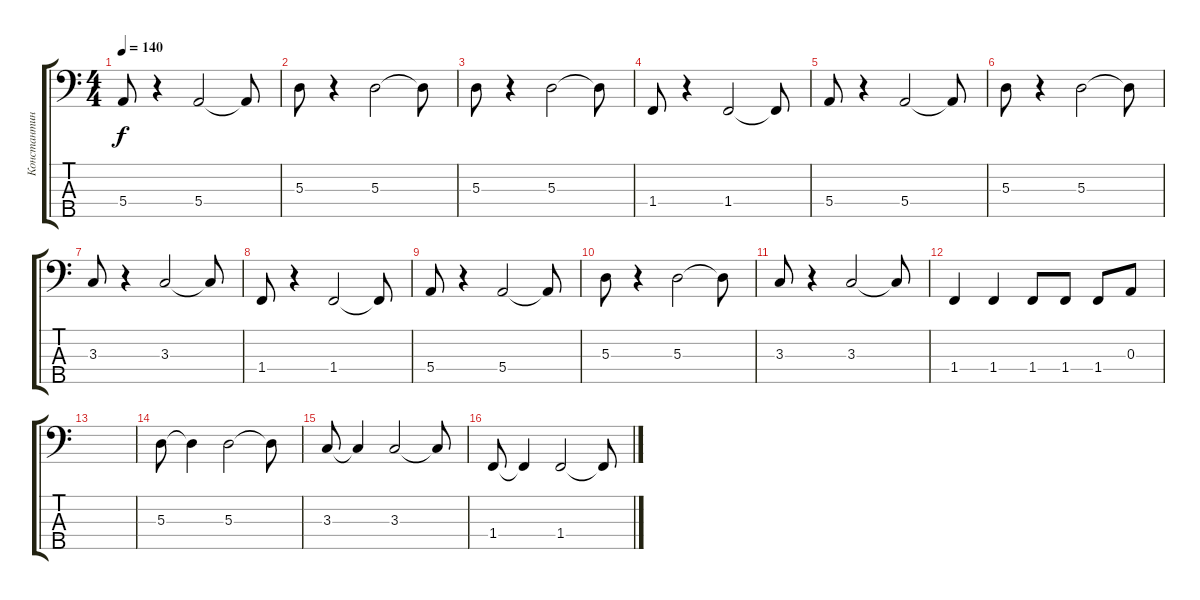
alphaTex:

\track ("Константин Бекрев" "Константин") {instrument electricbasspick}
\staff {score tabs}
\tuning (G2 D2 A1 E1 B0) {hide}
\ts (4 4)
\tempo 140
\clef f4
\ks c
5.4.8{dy f} r.4 5.4.2 5.4{t}.8 |
5.3.8 r.4 5.3.2 5.3{t}.8 |
5.3.8 r.4 5.3.2 5.3{t}.8 |
1.4.8 r.4 1.4.2 1.4{t}.8 |
5.4.8 r.4 5.4.2 5.4{t}.8 |
5.3.8 r.4 5.3.2 5.3{t}.8 |
3.3.8 r.4 3.3.2 3.3{t}.8 |
1.4.8 r.4 1.4.2 1.4{t}.8 |
5.4.8 r.4 5.4.2 5.4{t}.8 |
5.3.8 r.4 5.3.2 5.3{t}.8 |
3.3.8 r.4 3.3.2 3.3{t}.8 |
1.4.4 1.4.4 1.4.8 1.4.8 1.4.8 0.3.8 |
|
5.3.8 5.3{t}.4 5.3.2 5.3{t}.8 |
3.3.8 3.3{t}.4 3.3.2 3.3{t}.8 |
1.4.8 1.4{t}.4 1.4.2 1.4{t}.8
